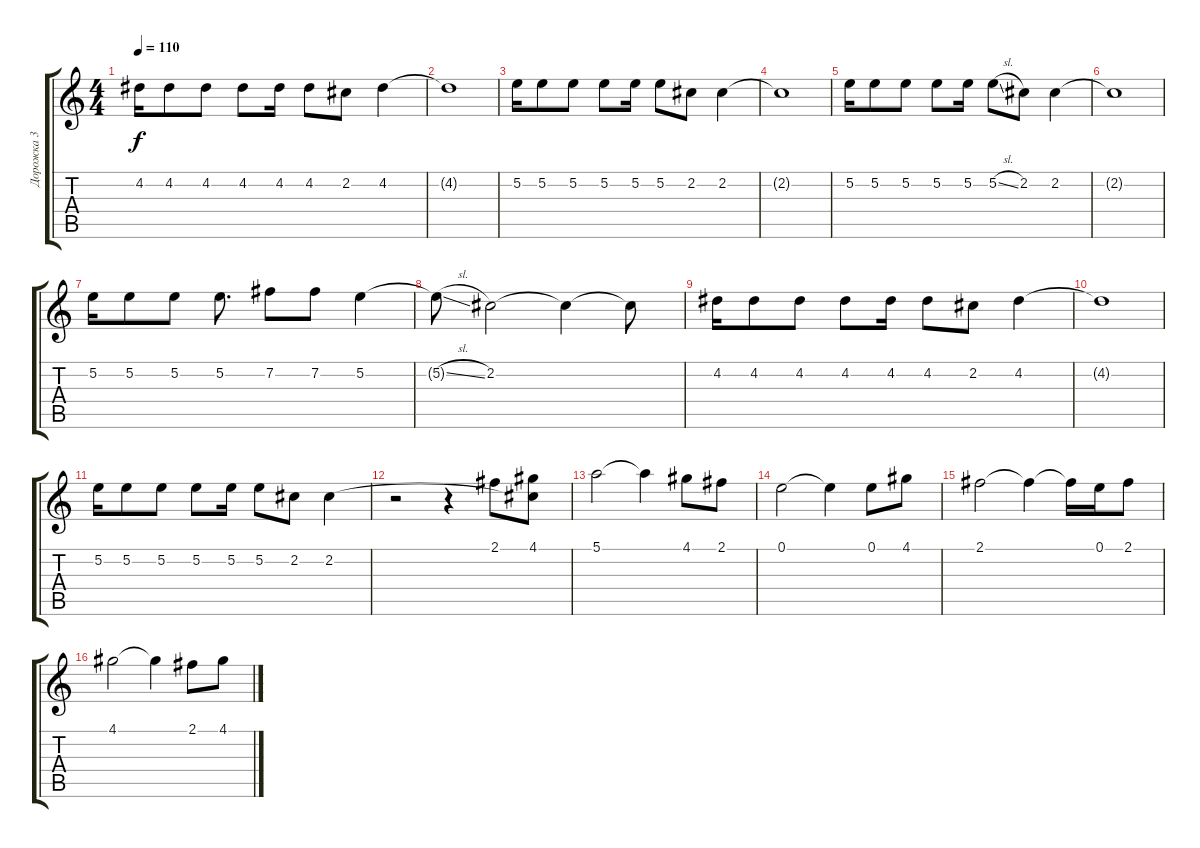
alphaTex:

\track ("Дорожка 3" "Дорожка 3") {instrument electricguitarjazz}
\staff {score tabs}
\tuning (E4 B3 G3 D3 A2 E2) {hide}
\ts (4 4)
\tempo 110
\clef g2
\ks c
4.2.16{dy f} 4.2.8 4.2.8 4.2.8 4.2.16 4.2.8 2.2.8 4.2.4 |
4.2{t}.1 |
5.2.16 5.2.8 5.2.8 5.2.8 5.2.16 5.2.8 2.2.8 2.2.4 |
2.2{t}.1 |
5.2.16 5.2.8 5.2.8 5.2.8 5.2.16 5.2{sl}.8 2.2.8 2.2.4 |
2.2{t}.1 |
5.2.16 5.2.8 5.2.8 5.2.8{d} 7.2.8 7.2.8 5.2.4 |
5.2{sl t}.8 2.2.2 2.2{t}.4 2.2{t}.8 |
4.2.16 4.2.8 4.2.8 4.2.8 4.2.16 4.2.8 2.2.8 4.2.4 |
4.2{t}.1 |
5.2.16 5.2.8 5.2.8 5.2.8 5.2.16 5.2.8 2.2.8 2.2.4 |
r.2 r.4 2.1.8 (4.1 2.2{t}).8 |
5.1.2 5.1{t}.4 4.1.8 2.1.8 |
0.1.2 0.1{t}.4 0.1.8 4.1.8 |
2.1.2 2.1{t}.4 2.1{t}.16 0.1.16 2.1.8 |
4.1.2 4.1{t}.4 2.1.8 4.1.8
